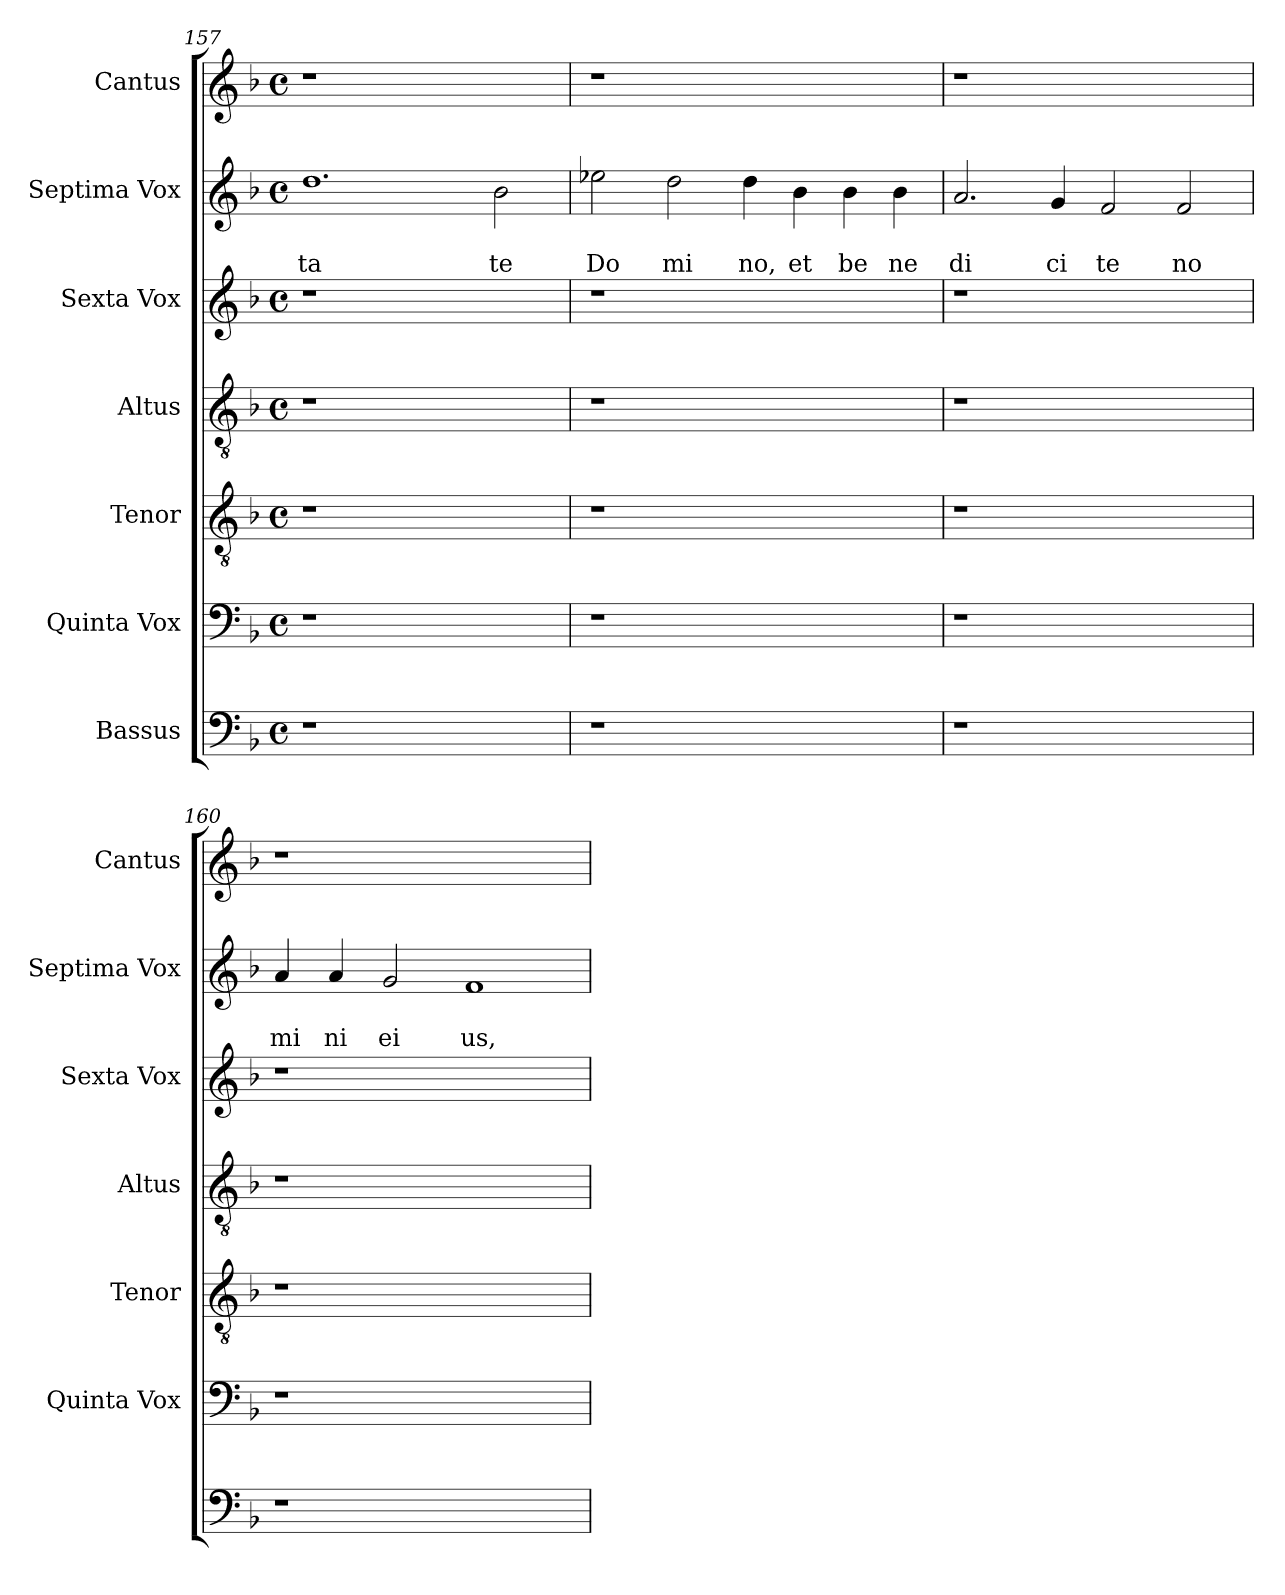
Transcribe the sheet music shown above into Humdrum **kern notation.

**kern	**kern	**kern	**kern	**kern	**kern	**text	**text	**kern
*part7	*part6	*part5	*part4	*part3	*part2	*part2	*part2	*part1
*staff7	*staff6	*staff5	*staff4	*staff3	*staff2	*staff2	*staff2	*staff1
*I"Bassus	*I"Quinta Vox	*I"Tenor	*I"Altus	*I"Sexta Vox	*I"Septima Vox	*	*	*I"Cantus
*	*I'Quinta Vox	*I'Tenor	*I'Altus	*I'Sexta Vox	*I'Septima Vox	*	*	*I'Cantus
*clefF4	*clefF4	*clefGv2	*clefGv2	*clefG2	*clefG2	*	*	*clefG2
*k[b-]	*k[b-]	*k[b-]	*k[b-]	*k[b-]	*k[b-]	*	*	*k[b-]
*F:	*F:	*F:	*F:	*F:	*F:	*	*	*F:
*M4/4	*M4/4	*M4/4	*M4/4	*M4/4	*M4/4	*	*	*M4/4
*met(c)	*met(c)	*met(c)	*met(c)	*met(c)	*met(c)	*	*	*met(c)
=157	=157	=157	=157	=157	=157	=157	=157	=157
!	!	!	!	!	!	!	!LO:LY:b	!
1r	1r	1r	1r	1r	1.dd	.	ta	1r
1ryy	1ryy	1ryy	1ryy	1ryy	.	.	.	1ryy
!	!	!	!	!	!	!	!LO:LY:b	!
.	.	.	.	.	2b-\	.	te	.
=158	=158	=158	=158	=158	=158	=158	=158	=158
!	!	!	!	!	!	!	!LO:LY:b	!
1r	1r	1r	1r	1r	2ee-\	.	Do	1r
!	!	!	!	!	!	!	!LO:LY:b	!
.	.	.	.	.	2dd\	.	mi	.
!	!	!	!	!	!	!	!LO:LY:b	!
1ryy	1ryy	1ryy	1ryy	1ryy	4dd\	.	no,	1ryy
!	!	!	!	!	!	!	!LO:LY:b	!
.	.	.	.	.	4b-\	.	et	.
!	!	!	!	!	!	!	!LO:LY:b	!
.	.	.	.	.	4b-\	.	be	.
!	!	!	!	!	!	!	!LO:LY:b	!
.	.	.	.	.	4b-\	.	ne	.
=159	=159	=159	=159	=159	=159	=159	=159	=159
!	!	!	!	!	!	!	!LO:LY:b	!
1r	1r	1r	1r	1r	2.a/	.	di	1r
!	!	!	!	!	!	!	!LO:LY:b	!
.	.	.	.	.	4g/	.	ci	.
!	!	!	!	!	!	!	!LO:LY:b	!
1ryy	1ryy	1ryy	1ryy	1ryy	2f/	.	te	1ryy
!	!	!	!	!	!	!	!LO:LY:b	!
.	.	.	.	.	2f/	.	no	.
!!LO:LB:g=z
=160	=160	=160	=160	=160	=160	=160	=160	=160
!	!	!	!	!	!	!	!LO:LY:b	!
1r	1r	1r	1r	1r	4a/	.	mi	1r
!	!	!	!	!	!	!	!LO:LY:b	!
.	.	.	.	.	4a/	.	ni	.
!	!	!	!	!	!	!	!LO:LY:b	!
.	.	.	.	.	2g/	.	ei	.
!	!	!	!	!	!	!	!LO:LY:b	!
1ryy	1ryy	1ryy	1ryy	1ryy	1f	.	us,	1ryy
=	=	=	=	=	=	=	=	=
*-	*-	*-	*-	*-	*-	*-	*-	*-
